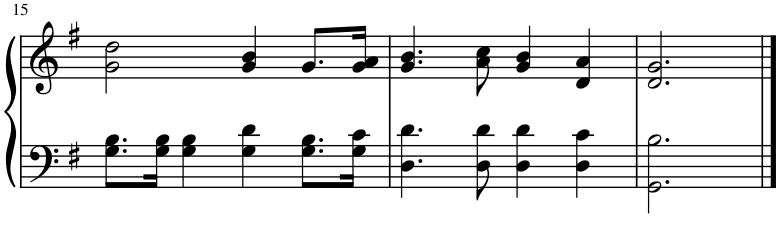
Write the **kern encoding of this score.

**kern	**kern
*part1	*part1
*staff2	*staff1
*I"Piano	*
*I'Pno.	*
!!LO:PB:g=z
*clefF4	*clefG2
*k[f#]	*k[f#]
*M4/4	*M4/4
=15	=15
8.G\ 8.B\L	2g\ 2dd\
16G\ 16B\Jk	.
4G\ 4B\	.
4G\ 4d\	4g/ 4b/
8.G\ 8.B\L	8.g/L
16G\ 16c\Jk	16g/ 16a/Jk
=16	=16
4.D\ 4.d\	4.g/ 4.b/
8D\ 8d\	8a\ 8cc\
4D\ 4d\	4g/ 4b/
4D\ 4c\	4d/ 4a/
=17	=17
2.GG\ 2.B\	2.d/ 2.g/
==	==
*-	*-
